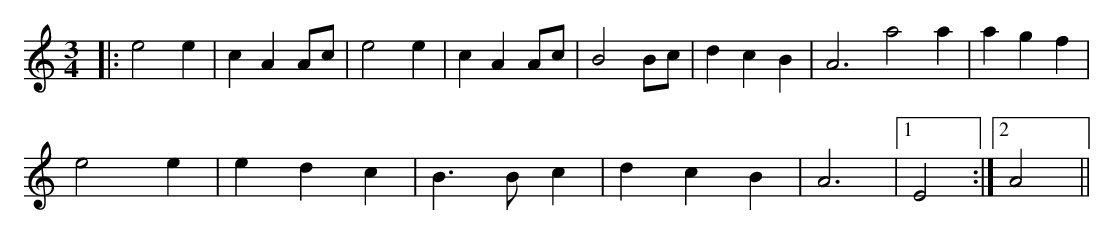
X:1
M:3/4
K:Amin
|:e4 e2|c2A2 Ac|e4 e2|c2A2 Ac|B4 Bc|d2c2 B2|A6a4 a2|a2g2f2|
e4 e2|e2d2 c2|B3B c2|d2c2 B2|A6|1 E4:|2 A4||
